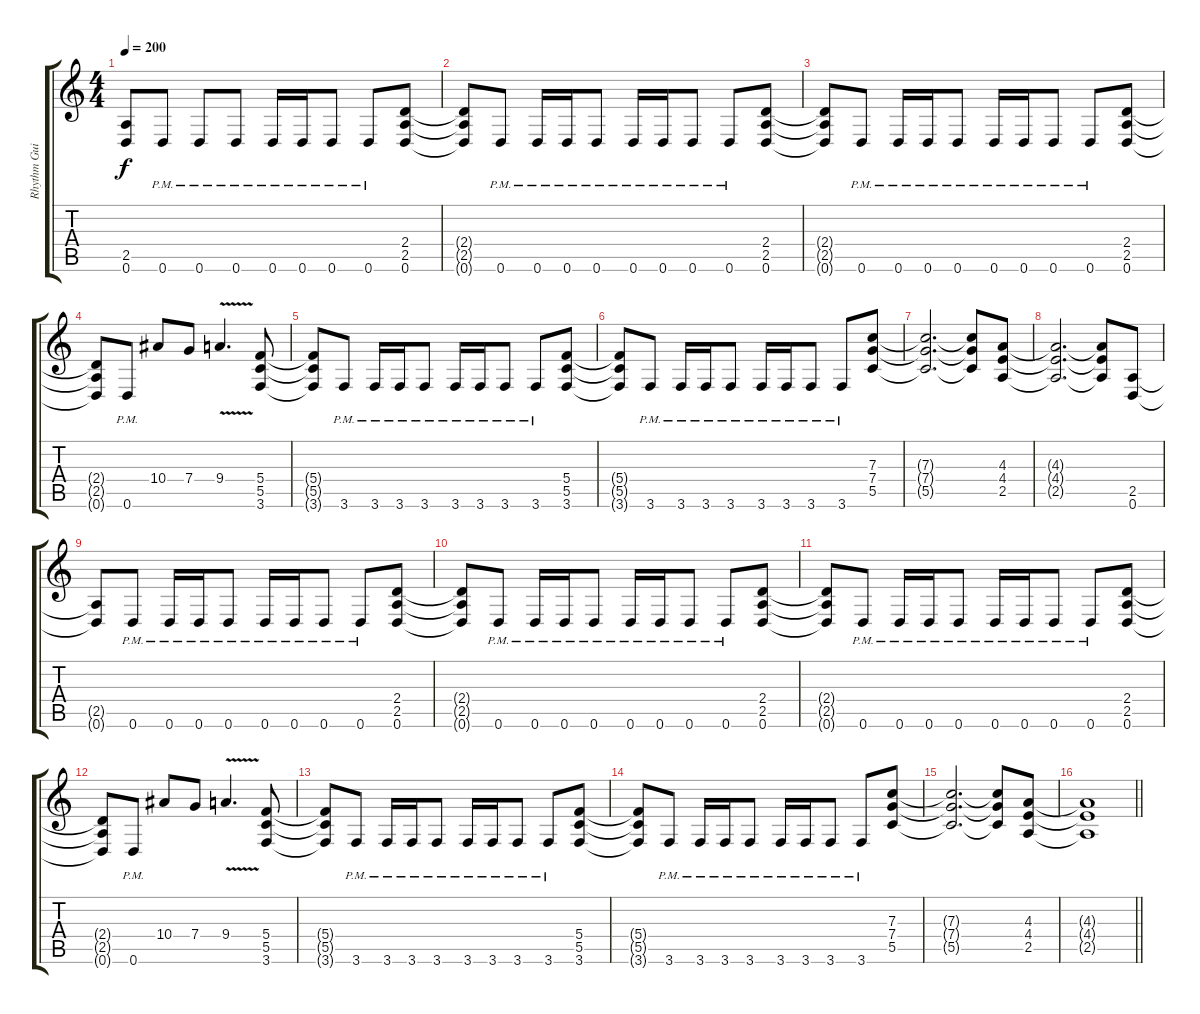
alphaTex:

\track ("Rhythm Guitar" "Rhythm Gui") {instrument distortionguitar}
\staff {score tabs}
\tuning (D4 A3 F3 C3 G2 D2) {hide}
\ts (4 4)
\tempo 200
\clef g2
\ks c
(2.5 0.6).8{dy f volume 15 instrument distortionguitar} 0.6{pm}.8 0.6{pm}.8 0.6{pm}.8 0.6{pm}.16 0.6{pm}.16 0.6{pm}.8 0.6{pm}.8 (2.4 2.5 0.6).8 |
(2.4{t} 2.5{t} 0.6{t}).8 0.6{pm}.8 0.6{pm}.16 0.6{pm}.16 0.6{pm}.8 0.6{pm}.16 0.6{pm}.16 0.6{pm}.8 0.6{pm}.8 (2.4 2.5 0.6).8 |
(2.4{t} 2.5{t} 0.6{t}).8 0.6{pm}.8 0.6{pm}.16 0.6{pm}.16 0.6{pm}.8 0.6{pm}.16 0.6{pm}.16 0.6{pm}.8 0.6{pm}.8 (2.4 2.5 0.6).8 |
(2.4{t} 2.5{t} 0.6{t}).8 0.6{pm}.8 10.4.8 7.4.8 9.4{v}.4{d} (5.4 5.5 3.6).8 |
(5.4{t} 5.5{t} 3.6{t}).8 3.6{pm}.8 3.6{pm}.16 3.6{pm}.16 3.6{pm}.8 3.6{pm}.16 3.6{pm}.16 3.6{pm}.8 3.6{pm}.8 (5.4 5.5 3.6).8 |
(5.4{t} 5.5{t} 3.6{t}).8 3.6{pm}.8 3.6{pm}.16 3.6{pm}.16 3.6{pm}.8 3.6{pm}.16 3.6{pm}.16 3.6{pm}.8 3.6{pm}.8 (7.3 7.4 5.5).8 |
(7.3{t} 7.4{t} 5.5{t}).2{d} (7.3{t} 7.4{t} 5.5{t}).8 (4.3 4.4 2.5).8 |
(4.3{t} 4.4{t} 2.5{t}).2{d} (4.3{t} 4.4{t} 2.5{t}).8 (2.5 0.6).8 |
(2.5{t} 0.6{t}).8 0.6{pm}.8 0.6{pm}.16 0.6{pm}.16 0.6{pm}.8 0.6{pm}.16 0.6{pm}.16 0.6{pm}.8 0.6{pm}.8 (2.4 2.5 0.6).8 |
(2.4{t} 2.5{t} 0.6{t}).8 0.6{pm}.8 0.6{pm}.16 0.6{pm}.16 0.6{pm}.8 0.6{pm}.16 0.6{pm}.16 0.6{pm}.8 0.6{pm}.8 (2.4 2.5 0.6).8 |
(2.4{t} 2.5{t} 0.6{t}).8 0.6{pm}.8 0.6{pm}.16 0.6{pm}.16 0.6{pm}.8 0.6{pm}.16 0.6{pm}.16 0.6{pm}.8 0.6{pm}.8 (2.4 2.5 0.6).8 |
(2.4{t} 2.5{t} 0.6{t}).8 0.6{pm}.8 10.4.8 7.4.8 9.4{v}.4{d} (5.4 5.5 3.6).8 |
(5.4{t} 5.5{t} 3.6{t}).8 3.6{pm}.8 3.6{pm}.16 3.6{pm}.16 3.6{pm}.8 3.6{pm}.16 3.6{pm}.16 3.6{pm}.8 3.6{pm}.8 (5.4 5.5 3.6).8 |
(5.4{t} 5.5{t} 3.6{t}).8 3.6{pm}.8 3.6{pm}.16 3.6{pm}.16 3.6{pm}.8 3.6{pm}.16 3.6{pm}.16 3.6{pm}.8 3.6{pm}.8 (7.3 7.4 5.5).8 |
(7.3{t} 7.4{t} 5.5{t}).2{d} (7.3{t} 7.4{t} 5.5{t}).8 (4.3 4.4 2.5).8 |
\barLineRight lightlight
(4.3{t} 4.4{t} 2.5{t}).1
